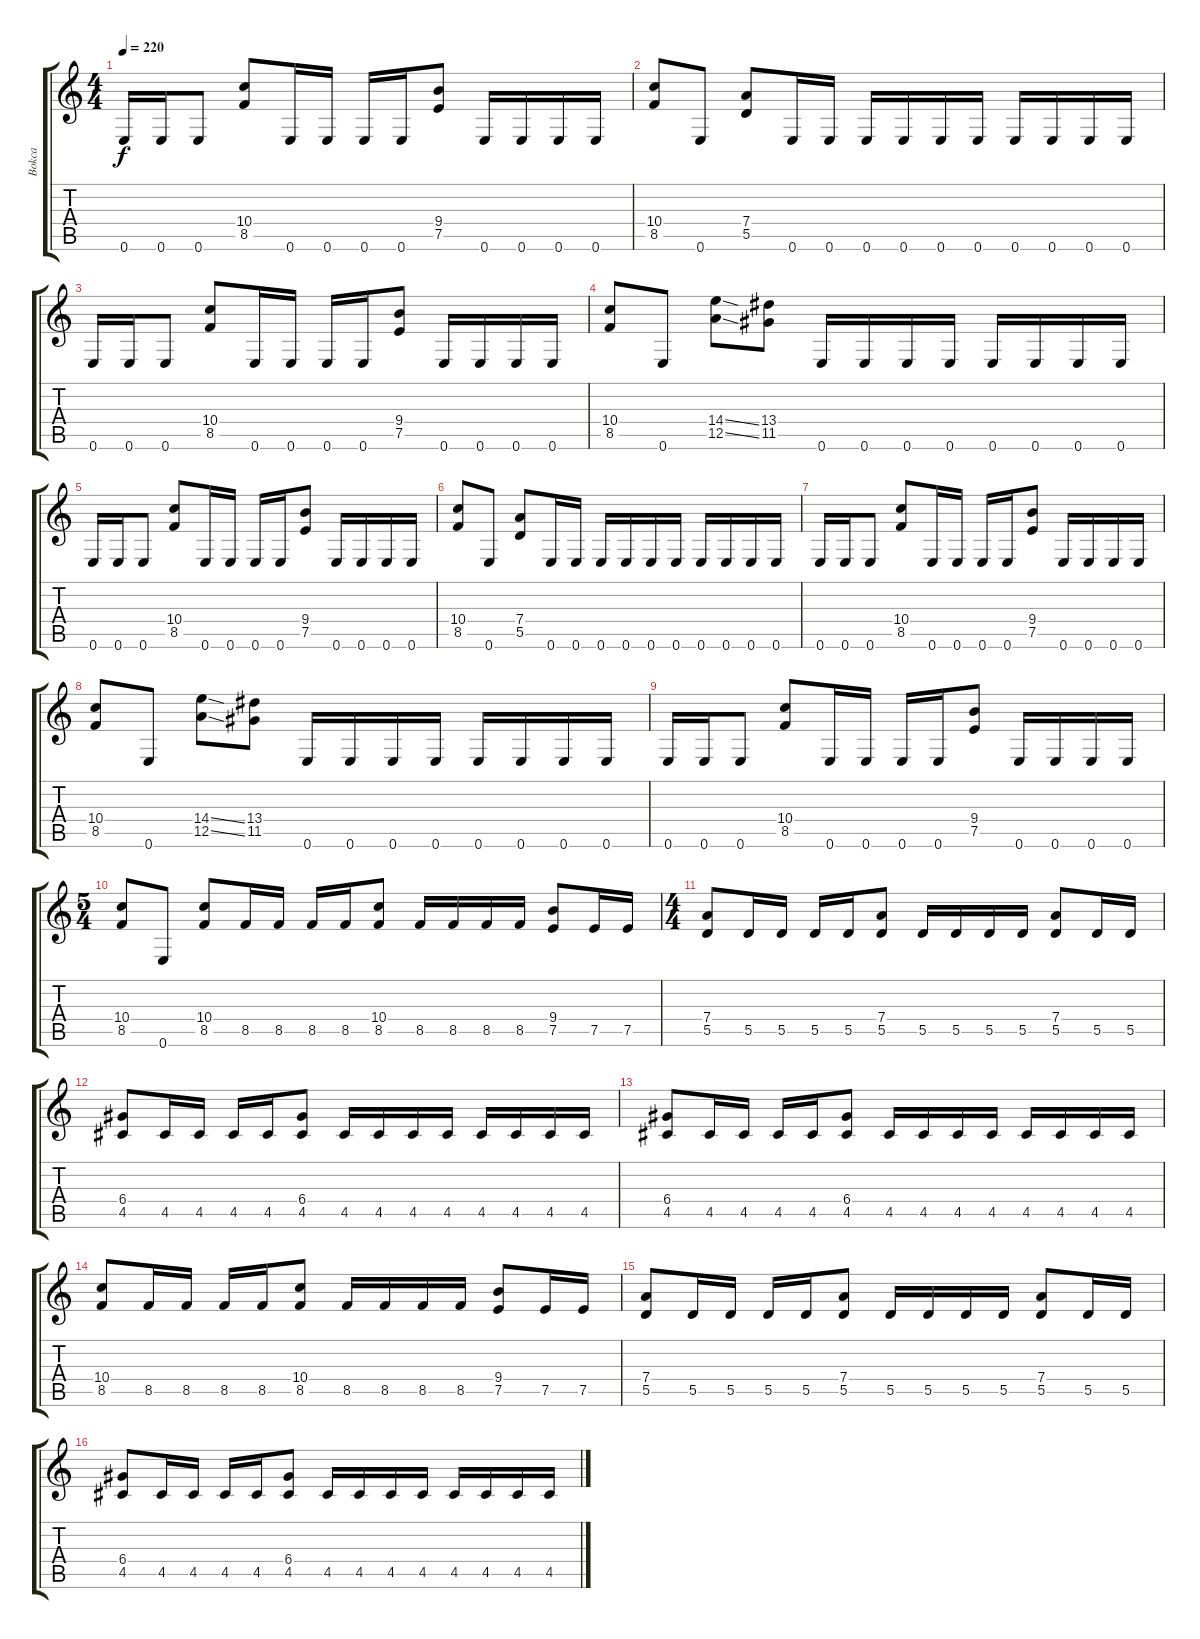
\track ("Bokca" "Bokca") {instrument distortionguitar}
\staff {score tabs}
\tuning (E4 B3 G3 D3 A2 E2) {hide}
\ts (4 4)
\tempo 220
\clef g2
\ks c
0.6.16{dy f} 0.6.16 0.6.8 (10.4 8.5).8 0.6.16 0.6.16 0.6.16 0.6.16 (9.4 7.5).8 0.6.16 0.6.16 0.6.16 0.6.16 |
(10.4 8.5).8 0.6.8 (7.4 5.5).8 0.6.16 0.6.16 0.6.16 0.6.16 0.6.16 0.6.16 0.6.16 0.6.16 0.6.16 0.6.16 |
0.6.16 0.6.16 0.6.8 (10.4 8.5).8 0.6.16 0.6.16 0.6.16 0.6.16 (9.4 7.5).8 0.6.16 0.6.16 0.6.16 0.6.16 |
(10.4 8.5).8 0.6.8 (14.4{ss} 12.5{ss}).8 (13.4 11.5).8 0.6.16 0.6.16 0.6.16 0.6.16 0.6.16 0.6.16 0.6.16 0.6.16 |
0.6.16 0.6.16 0.6.8 (10.4 8.5).8 0.6.16 0.6.16 0.6.16 0.6.16 (9.4 7.5).8 0.6.16 0.6.16 0.6.16 0.6.16 |
(10.4 8.5).8 0.6.8 (7.4 5.5).8 0.6.16 0.6.16 0.6.16 0.6.16 0.6.16 0.6.16 0.6.16 0.6.16 0.6.16 0.6.16 |
0.6.16 0.6.16 0.6.8 (10.4 8.5).8 0.6.16 0.6.16 0.6.16 0.6.16 (9.4 7.5).8 0.6.16 0.6.16 0.6.16 0.6.16 |
(10.4 8.5).8 0.6.8 (14.4{ss} 12.5{ss}).8 (13.4 11.5).8 0.6.16 0.6.16 0.6.16 0.6.16 0.6.16 0.6.16 0.6.16 0.6.16 |
0.6.16 0.6.16 0.6.8 (10.4 8.5).8 0.6.16 0.6.16 0.6.16 0.6.16 (9.4 7.5).8 0.6.16 0.6.16 0.6.16 0.6.16 |
\ts (5 4)
(10.4 8.5).8 0.6.8 (10.4 8.5).8 8.5.16 8.5.16 8.5.16 8.5.16 (10.4 8.5).8 8.5.16 8.5.16 8.5.16 8.5.16 (9.4 7.5).8 7.5.16 7.5.16 |
\ts (4 4)
(7.4 5.5).8 5.5.16 5.5.16 5.5.16 5.5.16 (7.4 5.5).8 5.5.16 5.5.16 5.5.16 5.5.16 (7.4 5.5).8 5.5.16 5.5.16 |
(6.4 4.5).8 4.5.16 4.5.16 4.5.16 4.5.16 (6.4 4.5).8 4.5.16 4.5.16 4.5.16 4.5.16 4.5.16 4.5.16 4.5.16 4.5.16 |
(6.4 4.5).8 4.5.16 4.5.16 4.5.16 4.5.16 (6.4 4.5).8 4.5.16 4.5.16 4.5.16 4.5.16 4.5.16 4.5.16 4.5.16 4.5.16 |
(10.4 8.5).8 8.5.16 8.5.16 8.5.16 8.5.16 (10.4 8.5).8 8.5.16 8.5.16 8.5.16 8.5.16 (9.4 7.5).8 7.5.16 7.5.16 |
(7.4 5.5).8 5.5.16 5.5.16 5.5.16 5.5.16 (7.4 5.5).8 5.5.16 5.5.16 5.5.16 5.5.16 (7.4 5.5).8 5.5.16 5.5.16 |
(6.4 4.5).8 4.5.16 4.5.16 4.5.16 4.5.16 (6.4 4.5).8 4.5.16 4.5.16 4.5.16 4.5.16 4.5.16 4.5.16 4.5.16 4.5.16
